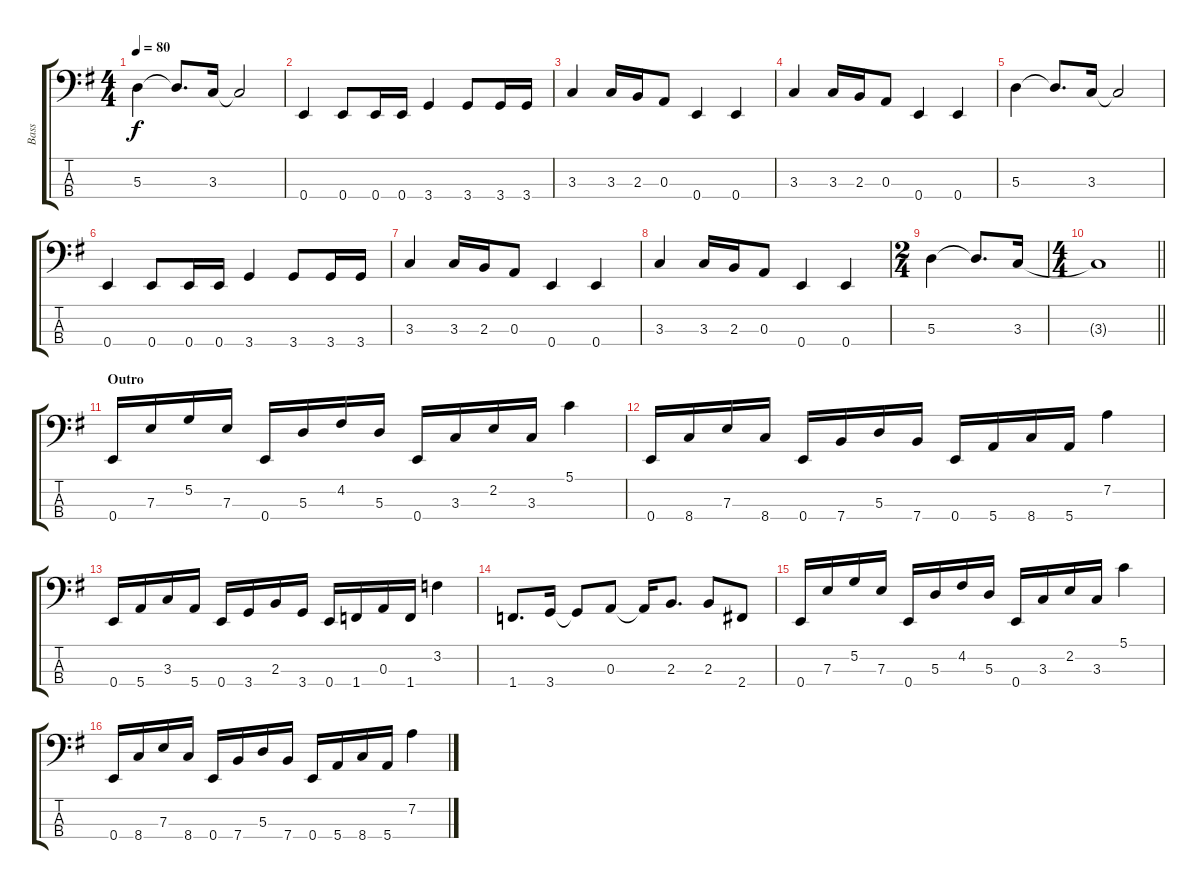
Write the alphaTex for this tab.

\track ("Bass" "Bass") {instrument electricbassfinger}
\staff {score tabs}
\tuning (G2 D2 A1 E1) {hide}
\ts (4 4)
\tempo 80
\clef f4
\ks g
5.3.4{dy f} 5.3{t}.8{d} 3.3.16 3.3{t}.2 |
0.4.4 0.4.8 0.4.16 0.4.16 3.4.4 3.4.8 3.4.16 3.4.16 |
3.3.4 3.3.16 2.3.16 0.3.8 0.4.4 0.4.4 |
3.3.4 3.3.16 2.3.16 0.3.8 0.4.4 0.4.4 |
5.3.4 5.3{t}.8{d} 3.3.16 3.3{t}.2 |
0.4.4 0.4.8 0.4.16 0.4.16 3.4.4 3.4.8 3.4.16 3.4.16 |
3.3.4 3.3.16 2.3.16 0.3.8 0.4.4 0.4.4 |
3.3.4 3.3.16 2.3.16 0.3.8 0.4.4 0.4.4 |
\ts (2 4)
5.3.4 5.3{t}.8{d} 3.3.16 |
\ts (4 4)
\barLineRight lightlight
3.3{t}.1 |
\section ("" "Outro")
0.4.16 7.3.16 5.2.16 7.3.16 0.4.16 5.3.16 4.2.16 5.3.16 0.4.16 3.3.16 2.2.16 3.3.16 5.1.4 |
0.4.16 8.4.16 7.3.16 8.4.16 0.4.16 7.4.16 5.3.16 7.4.16 0.4.16 5.4.16 8.4.16 5.4.16 7.2.4 |
0.4.16 5.4.16 3.3.16 5.4.16 0.4.16 3.4.16 2.3.16 3.4.16 0.4.16 1.4.16 0.3.16 1.4.16 3.2.4 |
1.4.8{d} 3.4.16 3.4{t}.8 0.3.8 0.3{t}.16 2.3.8{d} 2.3.8 2.4.8 |
0.4.16 7.3.16 5.2.16 7.3.16 0.4.16 5.3.16 4.2.16 5.3.16 0.4.16 3.3.16 2.2.16 3.3.16 5.1.4 |
0.4.16 8.4.16 7.3.16 8.4.16 0.4.16 7.4.16 5.3.16 7.4.16 0.4.16 5.4.16 8.4.16 5.4.16 7.2.4
